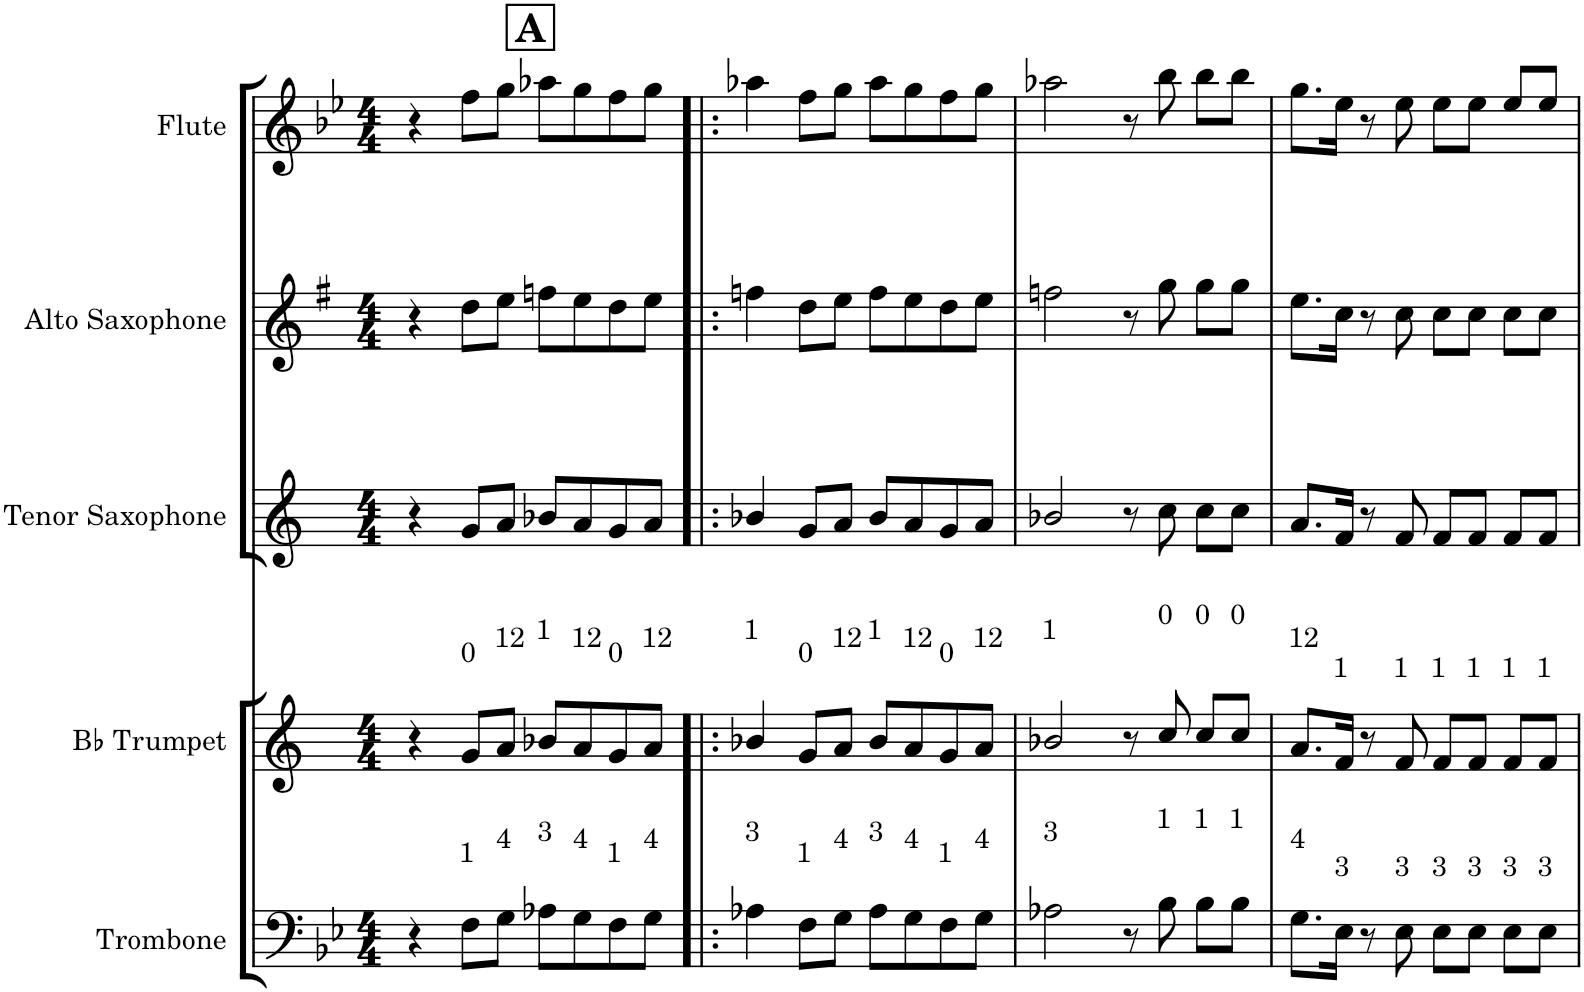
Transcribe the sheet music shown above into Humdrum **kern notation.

**kern	**kern	**kern	**kern	**kern
*part5	*part4	*part3	*part2	*part1
*staff5	*staff4	*staff3	*staff2	*staff1
*I"Trombone	*I"Bb Trumpet	*I"Tenor Saxophone	*I"Alto Saxophone	*I"Flute
*I'Tbn.	*I'Bb Tpt.	*I'T. Sax.	*I'A. Sax.	*I'Fl.
*clefF4	*clefG2	*clefG2	*clefG2	*clefG2
*	*Trd1c2	*Trd8c14	*Trd5c9	*
*k[b-e-]	*k[]	*k[]	*k[f#]	*k[b-e-]
*M4/4	*M4/4	*M4/4	*M4/4	*M4/4
!!LO:REH:place=s1:a:B:cj:fs=14:t=A:qo=1
=1	=1	=1	=1	=1
4r	4r	4r	4r	4r
!	!LO:TX:a:t=0	!	!	!
!LO:TX:a:t=1	!	!	!	!
8F\L	8g/L	8g/L	8dd\L	8ff\L
!	!LO:TX:a:t=12	!	!	!
!LO:TX:a:t=4	!	!	!	!
8G\J	8a/J	8a/J	8ee\J	8gg\J
!	!LO:TX:a:t=1	!	!	!
!LO:TX:a:t=3	!	!	!	!
8A-X\L	8b-X/L	8b-X/L	8ffn\L	8aa-X\L
!	!LO:TX:a:t=12	!	!	!
!LO:TX:a:t=4	!	!	!	!
8G\	8a/	8a/	8ee\	8gg\
!	!LO:TX:a:t=0	!	!	!
!LO:TX:a:t=1	!	!	!	!
8F\	8g/	8g/	8dd\	8ff\
!	!LO:TX:a:t=12	!	!	!
!LO:TX:a:t=4	!	!	!	!
8G\J	8a/J	8a/J	8ee\J	8gg\J
=2!|:	=2!|:	=2!|:	=2!|:	=2!|:
!	!LO:TX:a:t=1	!	!	!
!LO:TX:a:t=3	!	!	!	!
4A-X\	4b-X/	4b-X/	4ffn\	4aa-X\
!	!LO:TX:a:t=0	!	!	!
!LO:TX:a:t=1	!	!	!	!
8F\L	8g/L	8g/L	8dd\L	8ff\L
!	!LO:TX:a:t=12	!	!	!
!LO:TX:a:t=4	!	!	!	!
8G\J	8a/J	8a/J	8ee\J	8gg\J
!	!LO:TX:a:t=1	!	!	!
!LO:TX:a:t=3	!	!	!	!
8A-\L	8b-/L	8b-/L	8ff\L	8aa-\L
!	!LO:TX:a:t=12	!	!	!
!LO:TX:a:t=4	!	!	!	!
8G\	8a/	8a/	8ee\	8gg\
!	!LO:TX:a:t=0	!	!	!
!LO:TX:a:t=1	!	!	!	!
8F\	8g/	8g/	8dd\	8ff\
!	!LO:TX:a:t=12	!	!	!
!LO:TX:a:t=4	!	!	!	!
8G\J	8a/J	8a/J	8ee\J	8gg\J
=3	=3	=3	=3	=3
!	!LO:TX:a:t=1	!	!	!
!LO:TX:a:t=3	!	!	!	!
2A-X\	2b-X/	2b-X/	2ffn\	2aa-X\
8r	8r	8r	8r	8r
!	!LO:TX:a:t=0	!	!	!
!LO:TX:a:t=1	!	!	!	!
8B-\	8cc/	8cc\	8gg\	8bb-\
!	!LO:TX:a:t=0	!	!	!
!LO:TX:a:t=1	!	!	!	!
8B-\L	8cc/L	8cc\L	8gg\L	8bb-\L
!	!LO:TX:a:t=0	!	!	!
!LO:TX:a:t=1	!	!	!	!
8B-\J	8cc/J	8cc\J	8gg\J	8bb-\J
=4	=4	=4	=4	=4
!	!LO:TX:a:t=12	!	!	!
!LO:TX:a:t=4	!	!	!	!
8.G\L	8.a/L	8.a/L	8.ee\L	8.gg\L
!	!LO:TX:a:t=1	!	!	!
!LO:TX:a:t=3	!	!	!	!
16E-\Jk	16f/Jk	16f/Jk	16cc\Jk	16ee-\Jk
8r	8r	8r	8r	8r
!	!LO:TX:a:t=1	!	!	!
!LO:TX:a:t=3	!	!	!	!
8E-\	8f/	8f/	8cc\	8ee-\
!	!LO:TX:a:t=1	!	!	!
!LO:TX:a:t=3	!	!	!	!
8E-\L	8f/L	8f/L	8cc\L	8ee-\L
!	!LO:TX:a:t=1	!	!	!
!LO:TX:a:t=3	!	!	!	!
8E-\J	8f/J	8f/J	8cc\J	8ee-\J
!	!LO:TX:a:t=1	!	!	!
!LO:TX:a:t=3	!	!	!	!
8E-\L	8f/L	8f/L	8cc\L	8ee-/L
!	!LO:TX:a:t=1	!	!	!
!LO:TX:a:t=3	!	!	!	!
8E-\J	8f/J	8f/J	8cc\J	8ee-/J
=	=	=	=	=
*-	*-	*-	*-	*-
